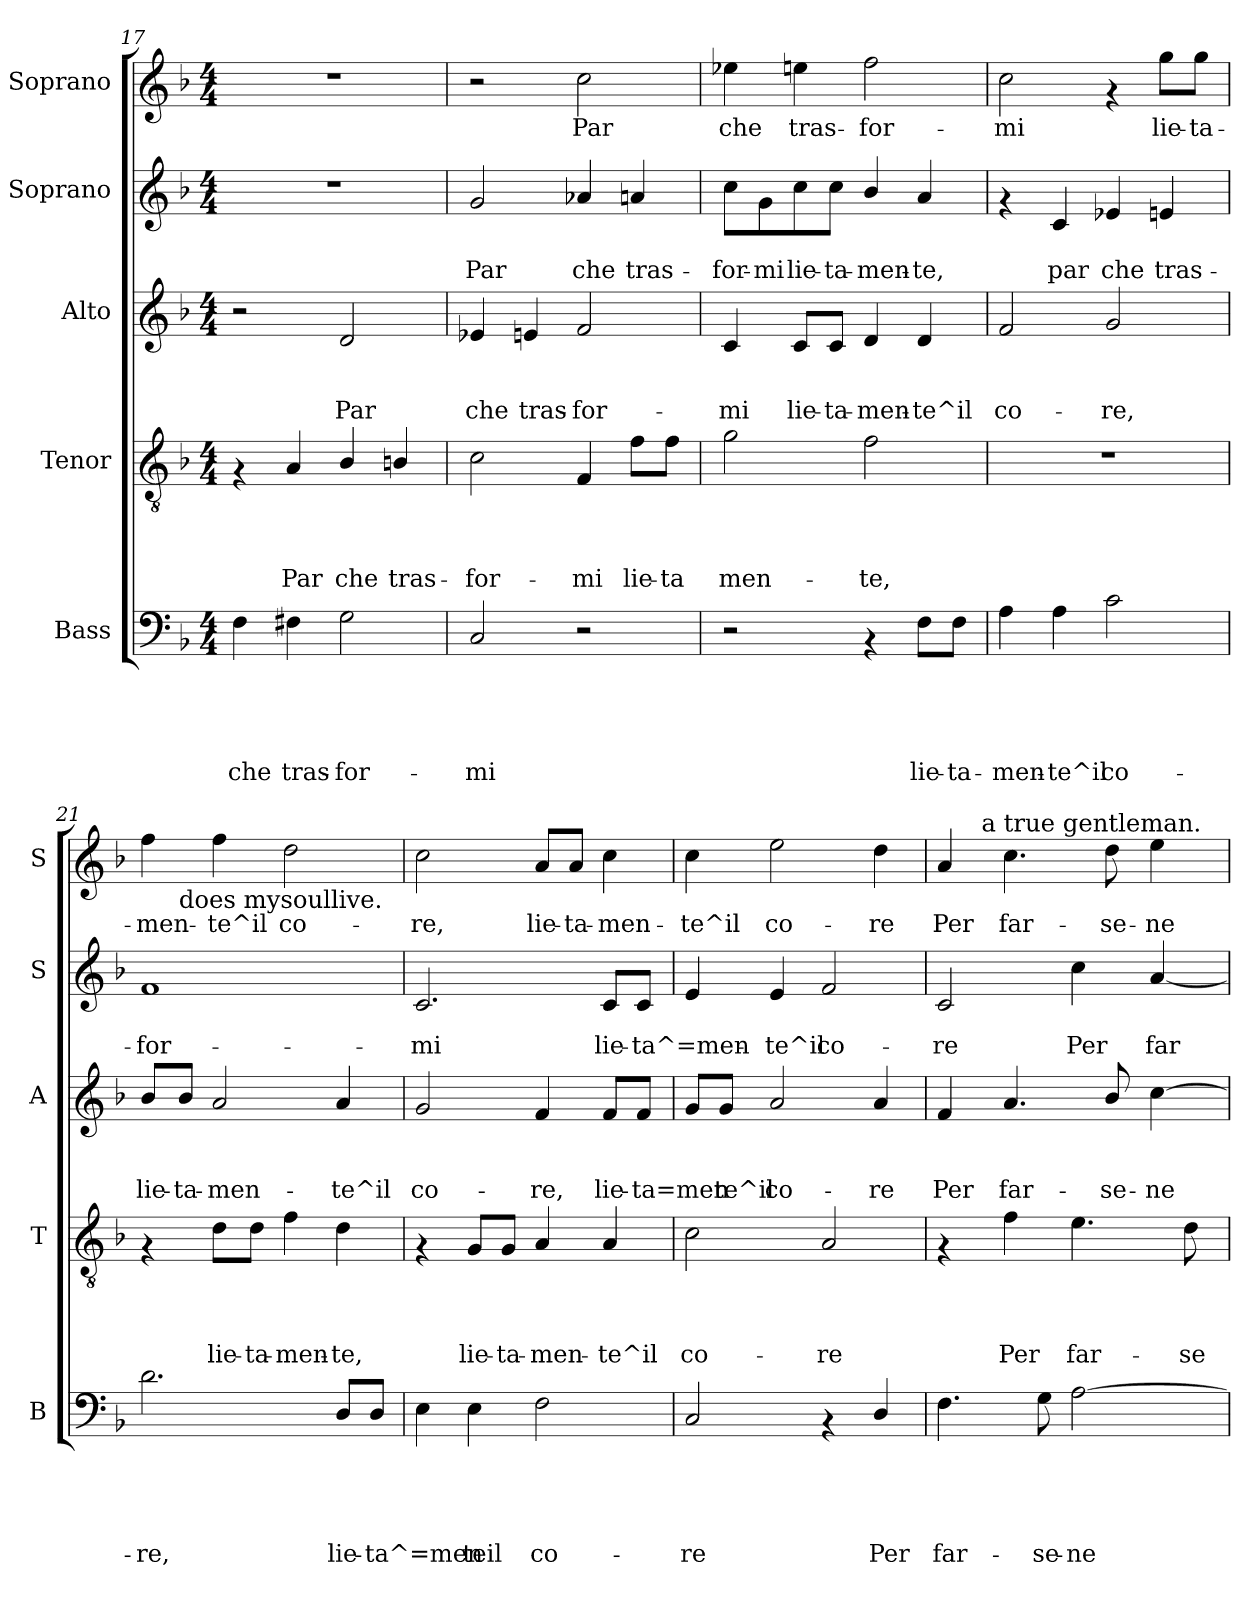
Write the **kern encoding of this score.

**kern	**text	**text	**text	**text	**text	**kern	**text	**text	**text	**text	**kern	**text	**text	**text	**kern	**text	**text	**kern	**text
*part5	*part5	*part5	*part5	*part5	*part5	*part4	*part4	*part4	*part4	*part4	*part3	*part3	*part3	*part3	*part2	*part2	*part2	*part1	*part1
*staff5	*staff5	*staff5	*staff5	*staff5	*staff5	*staff4	*staff4	*staff4	*staff4	*staff4	*staff3	*staff3	*staff3	*staff3	*staff2	*staff2	*staff2	*staff1	*staff1
*I"Bass	*	*	*	*	*	*I"Tenor	*	*	*	*	*I"Alto	*	*	*	*I"Soprano	*	*	*I"Soprano	*
*I'B	*	*	*	*	*	*I'T	*	*	*	*	*I'A	*	*	*	*I'S	*	*	*I'S	*
*clefF4	*	*	*	*	*	*clefGv2	*	*	*	*	*clefG2	*	*	*	*clefG2	*	*	*clefG2	*
*k[b-]	*	*	*	*	*	*k[b-]	*	*	*	*	*k[b-]	*	*	*	*k[b-]	*	*	*k[b-]	*
*F:	*	*	*	*	*	*F:	*	*	*	*	*F:	*	*	*	*F:	*	*	*F:	*
*M4/4	*	*	*	*	*	*M4/4	*	*	*	*	*M4/4	*	*	*	*M4/4	*	*	*M4/4	*
=17	=17	=17	=17	=17	=17	=17	=17	=17	=17	=17	=17	=17	=17	=17	=17	=17	=17	=17	=17
!	!	!	!	!	!LO:LY:b	!	!	!	!	!	!	!	!	!	!	!	!	!	!
4F\	.	.	.	.	che	4rF	.	.	.	.	2r	.	.	.	1r	.	.	1r	.
!	!	!	!	!	!LO:LY:b	!	!	!	!	!LO:LY:b	!	!	!	!	!	!	!	!	!
4F#X\	.	.	.	.	tras-	4A/	.	.	.	Par	.	.	.	.	.	.	.	.	.
!	!	!	!	!	!LO:LY:b	!	!	!	!	!LO:LY:b	!	!	!	!LO:LY:b	!	!	!	!	!
2G\	.	.	.	.	-for-	4B-/	.	.	.	che	2d/	.	.	Par	.	.	.	.	.
!	!	!	!	!	!	!	!	!	!	!LO:LY:b	!	!	!	!	!	!	!	!	!
.	.	.	.	.	.	4Bn/	.	.	.	tras-	.	.	.	.	.	.	.	.	.
=18	=18	=18	=18	=18	=18	=18	=18	=18	=18	=18	=18	=18	=18	=18	=18	=18	=18	=18	=18
!	!	!	!	!	!LO:LY:b	!	!	!	!	!LO:LY:b	!	!	!	!LO:LY:b	!	!	!LO:LY:b	!	!
2C/	.	.	.	.	-mi	2c\	.	.	.	-for-	4e-X/	.	.	che	2g/	.	Par	2r	.
!	!	!	!	!	!	!	!	!	!	!	!	!	!	!LO:LY:b	!	!	!	!	!
.	.	.	.	.	.	.	.	.	.	.	4en/	.	.	tras-	.	.	.	.	.
!	!	!	!	!	!	!	!	!	!	!LO:LY:b	!	!	!	!LO:LY:b	!	!	!LO:LY:b	!	!LO:LY:b
2r	.	.	.	.	.	4F/	.	.	.	-mi	2f/	.	.	-for-	4a-X/	.	che	2cc\	Par
!	!	!	!	!	!	!	!	!	!	!LO:LY:b	!	!	!	!	!	!	!LO:LY:b	!	!
.	.	.	.	.	.	8f\L	.	.	.	lie-	.	.	.	.	4an/	.	tras-	.	.
!	!	!	!	!	!	!	!	!	!	!LO:LY:b	!	!	!	!	!	!	!	!	!
.	.	.	.	.	.	8f\J	.	.	.	-ta	.	.	.	.	.	.	.	.	.
=19	=19	=19	=19	=19	=19	=19	=19	=19	=19	=19	=19	=19	=19	=19	=19	=19	=19	=19	=19
!	!	!	!	!	!	!	!	!	!	!LO:LY:b	!	!	!	!LO:LY:b	!	!	!LO:LY:b	!	!LO:LY:b
2r	.	.	.	.	.	2g\	.	.	.	men-	4c/	.	.	-mi	8cc\L	.	-for-	4ee-X\	che
!	!	!	!	!	!	!	!	!	!	!	!	!	!	!	!	!	!LO:LY:b	!	!
.	.	.	.	.	.	.	.	.	.	.	.	.	.	.	8g\	.	-mi	.	.
!	!	!	!	!	!	!	!	!	!	!	!	!	!	!LO:LY:b	!	!	!LO:LY:b	!	!LO:LY:b
.	.	.	.	.	.	.	.	.	.	.	8c/L	.	.	lie-	8cc\	.	lie-	4een\	tras-
!	!	!	!	!	!	!	!	!	!	!	!	!	!	!LO:LY:b	!	!	!LO:LY:b	!	!
.	.	.	.	.	.	.	.	.	.	.	8c/J	.	.	-ta-	8cc\J	.	-ta-	.	.
!	!	!	!	!	!	!	!	!	!	!LO:LY:b	!	!	!	!LO:LY:b	!	!	!LO:LY:b	!	!LO:LY:b
4rAA	.	.	.	.	.	2f\	.	.	.	-te,	4d/	.	.	-men-	4b-/	.	-men-	2ff\	-for-
!	!	!	!	!	!LO:LY:b	!	!	!	!	!	!	!	!	!LO:LY:b	!	!	!LO:LY:b	!	!
8F\L	.	.	.	.	lie-	.	.	.	.	.	4d/	.	.	-te^il	4a/	.	-te,	.	.
!	!	!	!	!	!LO:LY:b	!	!	!	!	!	!	!	!	!	!	!	!	!	!
8F\J	.	.	.	.	-ta-	.	.	.	.	.	.	.	.	.	.	.	.	.	.
=20	=20	=20	=20	=20	=20	=20	=20	=20	=20	=20	=20	=20	=20	=20	=20	=20	=20	=20	=20
!	!	!	!	!	!LO:LY:b	!	!	!	!	!	!	!	!	!LO:LY:b	!	!	!	!	!LO:LY:b
4A\	.	.	.	.	-men-	1r	.	.	.	.	2f/	.	.	co-	4rf	.	.	2cc\	-mi
!	!	!	!	!	!LO:LY:b	!	!	!	!	!	!	!	!	!	!	!	!LO:LY:b	!	!
4A\	.	.	.	.	-te^il	.	.	.	.	.	.	.	.	.	4c/	.	par	.	.
!	!	!	!	!	!LO:LY:b	!	!	!	!	!	!	!	!	!LO:LY:b	!	!	!LO:LY:b	!	!
2c\	.	.	.	.	co-	.	.	.	.	.	2g/	.	.	-re,	4e-X/	.	che	4rf	.
!	!	!	!	!	!	!	!	!	!	!	!	!	!	!	!	!	!LO:LY:b	!	!LO:LY:b
.	.	.	.	.	.	.	.	.	.	.	.	.	.	.	4en/	.	tras-	8gg\L	lie-
!	!	!	!	!	!	!	!	!	!	!	!	!	!	!	!	!	!	!	!LO:LY:b
.	.	.	.	.	.	.	.	.	.	.	.	.	.	.	.	.	.	8gg\J	-ta-
!!LO:PB:g=z
=21	=21	=21	=21	=21	=21	=21	=21	=21	=21	=21	=21	=21	=21	=21	=21	=21	=21	=21	=21
!	!	!	!	!	!LO:LY:b	!	!	!	!	!	!	!	!	!LO:LY:b	!	!	!LO:LY:b	!	!LO:LY:b
*	*	*	*	*	*	*	*	*	*	*	*	*	*	*	*	*	*	*^	*
2.d\	.	.	.	.	-re,	4rF	.	.	.	.	8b-/L	.	.	lie-	1f	.	-for-	4ff\	8ryy	-men-
!	!	!	!	!	!	!	!	!	!	!	!	!	!	!	!	!	!	!	!LO:TX:b:t=does mysoullive.	!
!	!	!	!	!	!	!	!	!	!	!	!	!	!	!LO:LY:b	!	!	!	!	!	!
.	.	.	.	.	.	.	.	.	.	.	8b-/J	.	.	-ta-	.	.	.	.	2..ryy	.
!	!	!	!	!	!	!	!	!	!	!LO:LY:b	!	!	!	!LO:LY:b	!	!	!	!	!	!LO:LY:b
.	.	.	.	.	.	8d\L	.	.	.	lie-	2a/	.	.	-men-	.	.	.	4ff\	.	-te^il
!	!	!	!	!	!	!	!	!	!	!LO:LY:b	!	!	!	!	!	!	!	!	!	!
.	.	.	.	.	.	8d\J	.	.	.	-ta-	.	.	.	.	.	.	.	.	.	.
!	!	!	!	!	!	!	!	!	!	!LO:LY:b	!	!	!	!	!	!	!	!	!	!LO:LY:b
.	.	.	.	.	.	4f\	.	.	.	-men-	.	.	.	.	.	.	.	2dd\	.	co-
!	!	!	!	!	!LO:LY:b	!	!	!	!	!LO:LY:b	!	!	!	!LO:LY:b	!	!	!	!	!	!
8D/L	.	.	.	.	lie-	4d\	.	.	.	-te,	4a/	.	.	-te^il	.	.	.	.	.	.
!	!	!	!	!	!LO:LY:b	!	!	!	!	!	!	!	!	!	!	!	!	!	!	!
8D/J	.	.	.	.	-ta^=men	.	.	.	.	.	.	.	.	.	.	.	.	.	.	.
=22	=22	=22	=22	=22	=22	=22	=22	=22	=22	=22	=22	=22	=22	=22	=22	=22	=22	=22	=22	=22
!	!	!	!	!	!	!	!	!	!	!	!	!	!	!LO:LY:b	!	!	!LO:LY:b	!	!	!LO:LY:b
*	*	*	*	*	*	*	*	*	*	*	*	*	*	*	*	*	*	*v	*v	*
4E\	.	.	.	.	.	4rF	.	.	.	.	2g/	.	.	co-	2.c/	.	-mi	2cc\	-re,
!	!	!	!	!	!LO:LY:b	!	!	!	!	!LO:LY:b	!	!	!	!	!	!	!	!	!
4E\	.	.	.	.	teil	8G/L	.	.	.	lie-	.	.	.	.	.	.	.	.	.
!	!	!	!	!	!	!	!	!	!	!LO:LY:b	!	!	!	!	!	!	!	!	!
.	.	.	.	.	.	8G/J	.	.	.	-ta-	.	.	.	.	.	.	.	.	.
!	!	!	!	!	!LO:LY:b	!	!	!	!	!LO:LY:b	!	!	!	!LO:LY:b	!	!	!	!	!LO:LY:b
2F\	.	.	.	.	co-	4A/	.	.	.	-men-	4f/	.	.	-re,	.	.	.	8a/L	lie-
!	!	!	!	!	!	!	!	!	!	!	!	!	!	!	!	!	!	!	!LO:LY:b
.	.	.	.	.	.	.	.	.	.	.	.	.	.	.	.	.	.	8a/J	-ta-
!	!	!	!	!	!	!	!	!	!	!LO:LY:b	!	!	!	!LO:LY:b	!	!	!LO:LY:b	!	!LO:LY:b
.	.	.	.	.	.	4A/	.	.	.	-te^il	8f/L	.	.	lie-	8c/L	.	lie-	4cc\	-men-
!	!	!	!	!	!	!	!	!	!	!	!	!	!	!LO:LY:b	!	!	!LO:LY:b	!	!
.	.	.	.	.	.	.	.	.	.	.	8f/J	.	.	-ta=men	8c/J	.	-ta^=men-	.	.
=23	=23	=23	=23	=23	=23	=23	=23	=23	=23	=23	=23	=23	=23	=23	=23	=23	=23	=23	=23
!	!	!	!	!	!LO:LY:b	!	!	!	!	!LO:LY:b	!	!	!	!	!	!	!	!	!LO:LY:b
2C/	.	.	.	.	-re	2c\	.	.	.	co-	8g/L	.	.	.	4e/	.	.	4cc\	-te^il
!	!	!	!	!	!	!	!	!	!	!	!	!	!	!LO:LY:b	!	!	!	!	!
.	.	.	.	.	.	.	.	.	.	.	8g/J	.	.	te^il	.	.	.	.	.
!	!	!	!	!	!	!	!	!	!	!	!	!	!	!LO:LY:b	!	!	!LO:LY:b	!	!LO:LY:b
.	.	.	.	.	.	.	.	.	.	.	2a/	.	.	co-	4e/	.	-te^il	2ee\	co-
!	!	!	!	!	!	!	!	!	!	!LO:LY:b	!	!	!	!	!	!	!LO:LY:b	!	!
4rAA	.	.	.	.	.	2A/	.	.	.	-re	.	.	.	.	2f/	.	co-	.	.
!	!	!	!	!	!LO:LY:b	!	!	!	!	!	!	!	!	!LO:LY:b	!	!	!	!	!LO:LY:b
4D/	.	.	.	.	Per	.	.	.	.	.	4a/	.	.	-re	.	.	.	4dd\	-re
=24	=24	=24	=24	=24	=24	=24	=24	=24	=24	=24	=24	=24	=24	=24	=24	=24	=24	=24	=24
!	!	!	!	!	!LO:LY:b	!	!	!	!	!	!	!	!	!LO:LY:b	!	!	!LO:LY:b	!	!LO:LY:b
*	*	*	*	*	*	*	*	*	*	*	*	*	*	*	*	*	*	*^	*
4.F\	.	.	.	.	far-	4rF	.	.	.	.	4f/	.	.	Per	2c/	.	-re	4a/	8.ryy	Per
!	!	!	!	!	!	!	!	!	!	!	!	!	!	!	!	!	!	!	!LO:TX:a:t=a true gentleman.	!
.	.	.	.	.	.	.	.	.	.	.	.	.	.	.	.	.	.	.	2ryy	.
!	!	!	!	!	!	!	!	!	!	!LO:LY:b	!	!	!	!LO:LY:b	!	!	!	!	!	!LO:LY:b
.	.	.	.	.	.	4f\	.	.	.	Per	4.a/	.	.	far-	.	.	.	4.cc\	.	far-
!	!	!	!	!	!LO:LY:b	!	!	!	!	!	!	!	!	!	!	!	!	!	!	!
8G\	.	.	.	.	-se-	.	.	.	.	.	.	.	.	.	.	.	.	.	.	.
!	!	!	!	!	!LO:LY:b	!	!	!	!	!LO:LY:b	!	!	!	!	!	!	!LO:LY:b	!	!	!
[>2A\	.	.	.	.	-ne	4.e\	.	.	.	far-	.	.	.	.	4cc\	.	Per	.	.	.
!	!	!	!	!	!	!	!	!	!	!	!	!	!	!LO:LY:b	!	!	!	!	!	!LO:LY:b
.	.	.	.	.	.	.	.	.	.	.	8b-/	.	.	-se-	.	.	.	8dd\	.	-se-
.	.	.	.	.	.	.	.	.	.	.	.	.	.	.	.	.	.	.	4ryy	.
!	!	!	!	!	!	!	!	!	!	!	!	!	!	!LO:LY:b	!	!	!LO:LY:b	!	!	!LO:LY:b
.	.	.	.	.	.	.	.	.	.	.	[>4cc\	.	.	-ne	[<4a/	.	far-	4ee\	.	-ne
!	!	!	!	!	!	!	!	!	!	!LO:LY:b	!	!	!	!	!	!	!	!	!	!
.	.	.	.	.	.	8d\	.	.	.	-se-	.	.	.	.	.	.	.	.	.	.
.	.	.	.	.	.	.	.	.	.	.	.	.	.	.	.	.	.	.	16ryy	.
*	*	*	*	*	*	*	*	*	*	*	*	*	*	*	*	*	*	*v	*v	*
=	=	=	=	=	=	=	=	=	=	=	=	=	=	=	=	=	=	=	=
*-	*-	*-	*-	*-	*-	*-	*-	*-	*-	*-	*-	*-	*-	*-	*-	*-	*-	*-	*-
